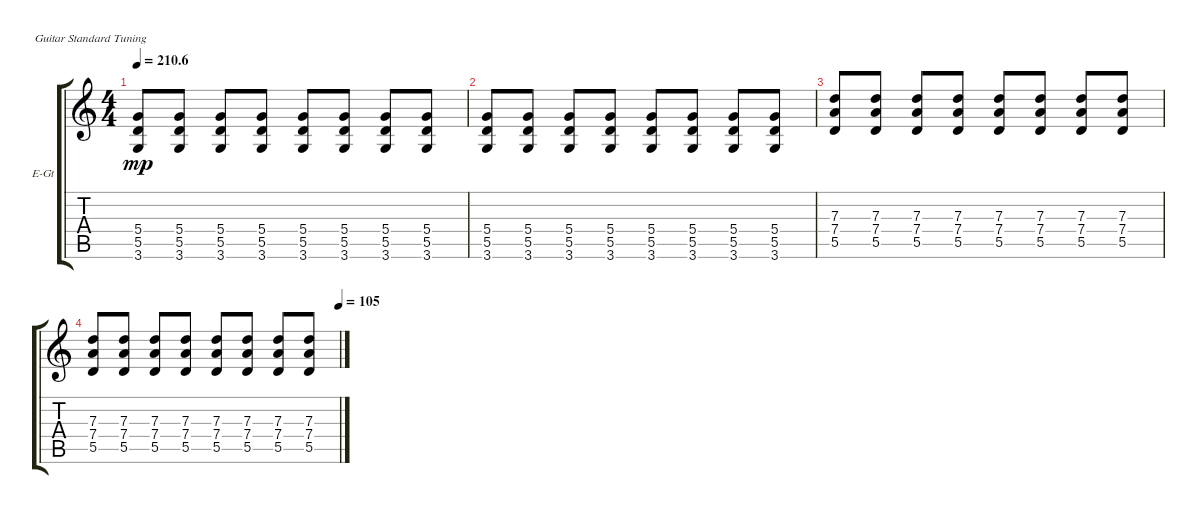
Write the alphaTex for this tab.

\defaultSystemsLayout 4
\bracketExtendMode groupsimilarinstruments
\firstSystemTrackNameOrientation horizontal
\otherSystemsTrackNameOrientation horizontal
\track ("Electric Guitar" "E-Gt") {instrument overdrivenguitar}
\staff {score tabs}
\tuning (E4 B3 G3 D3 A2 E2)
\ts (4 4)
\tempo
210.6
\accidentals auto
\clef g2
\ottava regular
\simile none
\ks c
(3.6 5.5 5.4).8{dy mp} (3.6 5.5 5.4).8 (3.6 5.5 5.4).8 (3.6 5.5 5.4).8 (3.6 5.5 5.4).8 (3.6 5.5 5.4).8 (3.6 5.5 5.4).8 (3.6 5.5 5.4).8 |
(3.6 5.5 5.4).8 (3.6 5.5 5.4).8 (3.6 5.5 5.4).8 (3.6 5.5 5.4).8 (3.6 5.5 5.4).8 (3.6 5.5 5.4).8 (3.6 5.5 5.4).8 (3.6 5.5 5.4).8 |
(7.4 7.3 5.5).8 (5.5 7.4 7.3).8 (5.5 7.4 7.3).8 (5.5 7.4 7.3).8 (5.5 7.4 7.3).8 (5.5 7.4 7.3).8 (5.5 7.4 7.3).8 (5.5 7.4 7.3).8 |
\tempo (105 1)
(5.5 7.4 7.3).8 (5.5 7.4 7.3).8 (5.5 7.4 7.3).8 (5.5 7.4 7.3).8 (5.5 7.4 7.3).8 (5.5 7.4 7.3).8 (5.5 7.4 7.3).8 (5.5 7.4 7.3).8
